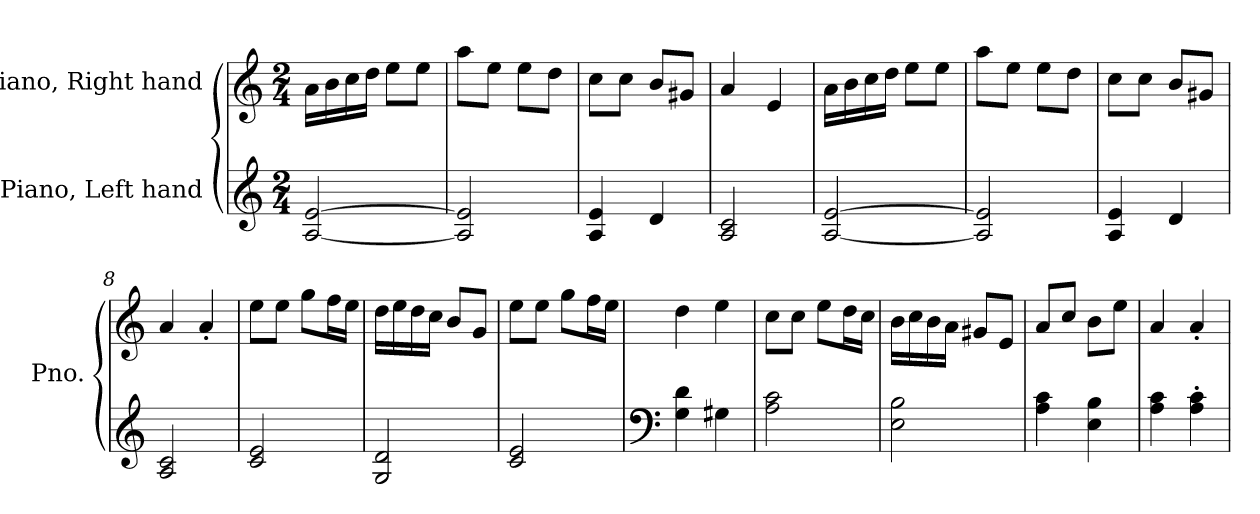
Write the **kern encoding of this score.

**kern	**kern
*part2	*part1
*staff2	*staff1
*I"Piano, Left hand	*I"Piano, Right hand
*I'Pno.	*I'Pno.
*clefG2	*clefG2
*k[]	*k[]
*M2/4	*M2/4
*MM120	*MM120
=1	=1
[2A/ [2e/	16a\LL
.	16b\
.	16cc\
.	16dd\JJ
.	8ee\L
.	8ee\J
=2	=2
2A/] 2e/]	8aa\L
.	8ee\J
.	8ee\L
.	8dd\J
=3	=3
4A/ 4e/	8cc\L
.	8cc\J
4d/	8b/L
.	8g#X/J
=4	=4
2A/ 2c/	4a/
.	4e/
=5	=5
[2A/ [2e/	16a\LL
.	16b\
.	16cc\
.	16dd\JJ
.	8ee\L
.	8ee\J
=6	=6
2A/] 2e/]	8aa\L
.	8ee\J
.	8ee\L
.	8dd\J
!!LO:LB:g=z
=7	=7
4A/ 4e/	8cc\L
.	8cc\J
4d/	8b/L
.	8g#X/J
=8	=8
2A/ 2c/	4a/
.	4a'/
=9	=9
2c/ 2e/	8ee\L
.	8ee\J
.	8gg\L
.	16ff\L
.	16ee\JJ
=10	=10
2G/ 2d/	16dd\LL
.	16ee\
.	16dd\
.	16cc\JJ
.	8b/L
.	8g/J
=11	=11
2c/ 2e/	8ee\L
.	8ee\J
.	8gg\L
.	16ff\L
.	16ee\JJ
=12	=12
*clefF4	*
4G\ 4d\	4dd\
4G#X\	4ee\
=13	=13
2A\ 2c\	8cc\L
.	8cc\J
.	8ee\L
.	16dd\L
.	16cc\JJ
!!LO:LB:g=z
=14	=14
2E\ 2B\	16b\LL
.	16cc\
.	16b\
.	16a\JJ
.	8g#X/L
.	8e/J
=15	=15
4A\ 4c\	8a/L
.	8cc/J
4E\ 4B\	8b\L
.	8ee\J
=16	=16
4A\ 4c\	4a/
4A\' 4c\'	4a'/
=	=
*-	*-
